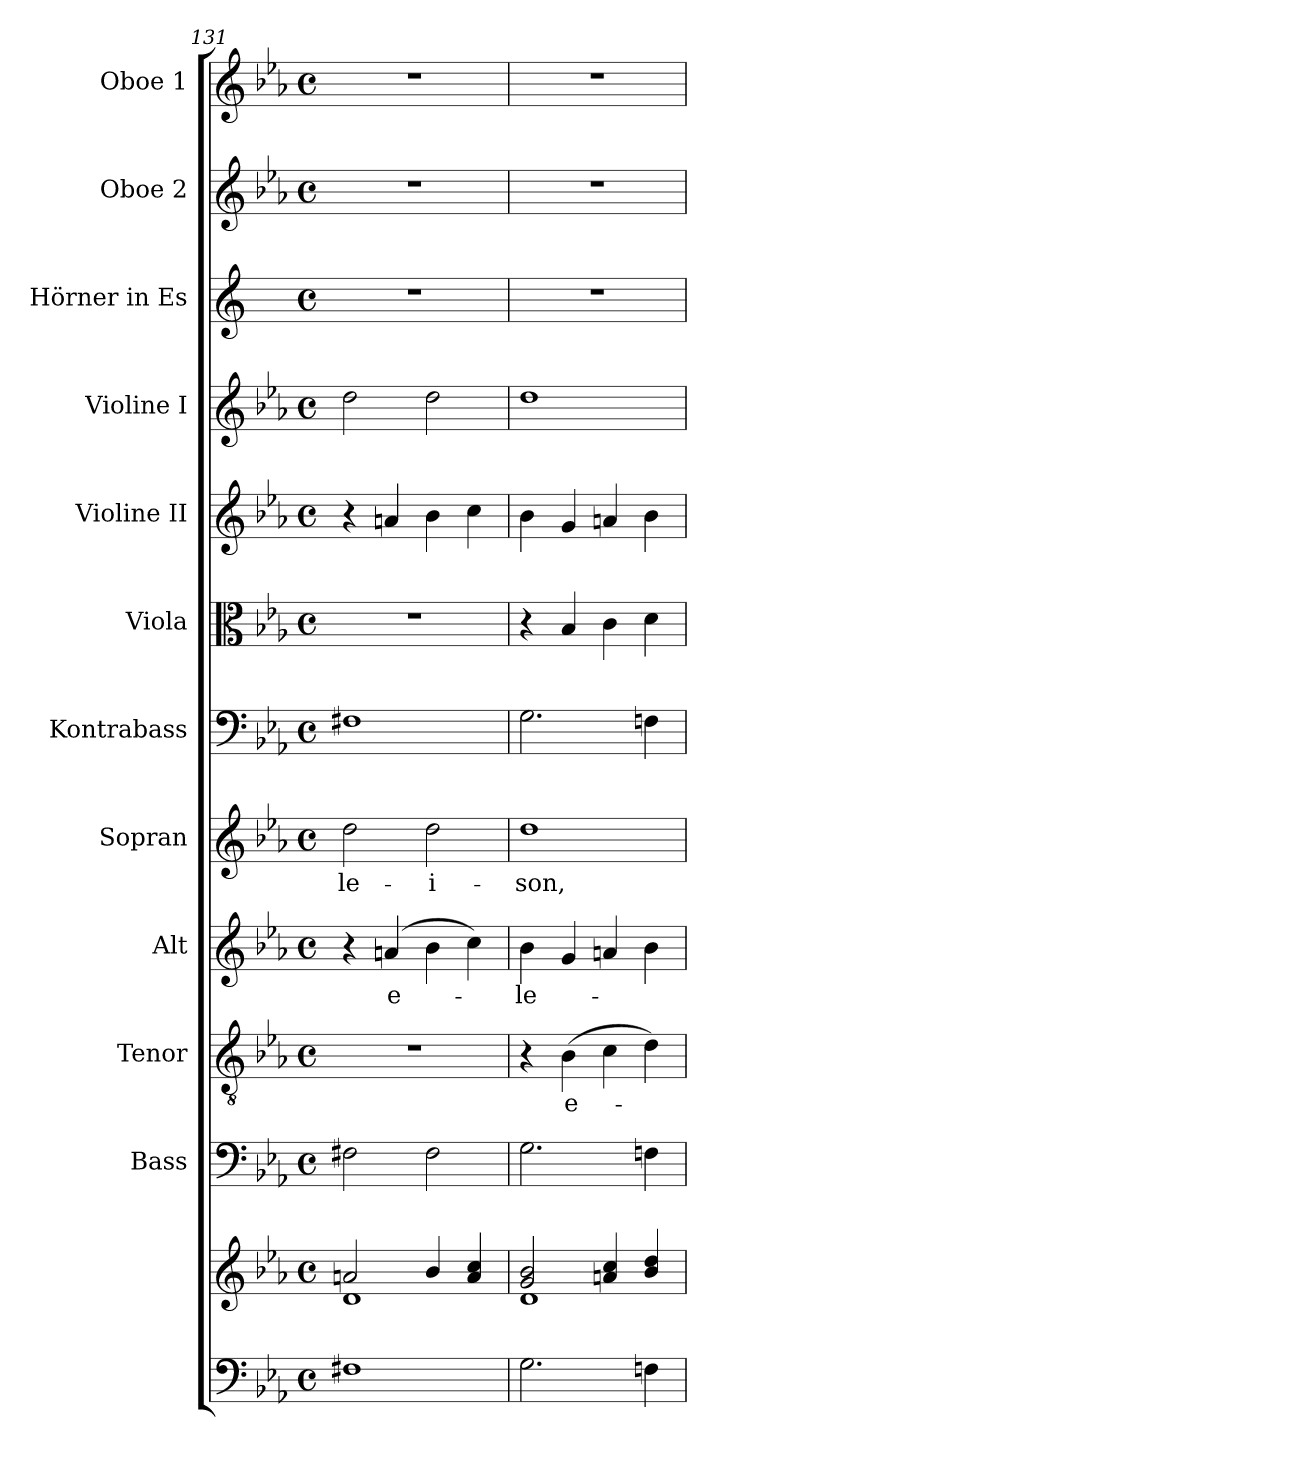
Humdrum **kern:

**kern	**kern	**kern	**kern	**text	**kern	**text	**kern	**text	**kern	**kern	**kern	**kern	**kern	**kern	**kern
*part12	*part12	*part11	*part10	*part10	*part9	*part9	*part8	*part8	*part7	*part6	*part5	*part4	*part3	*part2	*part1
*staff13	*staff12	*staff11	*staff10	*staff10	*staff9	*staff9	*staff8	*staff8	*staff7	*staff6	*staff5	*staff4	*staff3	*staff2	*staff1
*	*	*I"Bass	*I"Tenor	*	*I"Alt	*	*I"Sopran	*	*I"Kontrabass	*I"Viola	*I"Violine II	*I"Violine I	*I"Hörner in Es	*I"Oboe 2	*I"Oboe 1
*	*	*I'B.	*I'T.	*	*I'A.	*	*I'S.	*	*I'Kb.	*I'Vla.	*I'Vl. II	*I'Vl. I	*	*I'Ob. 2	*I'Ob. 1
*clefF4	*clefG2	*clefF4	*clefGv2	*	*clefG2	*	*clefG2	*	*clefF4	*clefC3	*clefG2	*clefG2	*clefG2	*clefG2	*clefG2
*	*	*	*	*	*	*	*	*	*ITrd7c12	*	*	*	*ITrd5c9	*	*
*k[b-e-a-]	*k[b-e-a-]	*k[b-e-a-]	*k[b-e-a-]	*	*k[b-e-a-]	*	*k[b-e-a-]	*	*k[b-e-a-]	*k[b-e-a-]	*k[b-e-a-]	*k[b-e-a-]	*k[b-e-a-]	*k[b-e-a-]	*k[b-e-a-]
*E-:	*E-:	*E-:	*E-:	*	*E-:	*	*E-:	*	*E-:	*E-:	*E-:	*E-:	*E-:	*E-:	*E-:
*M4/4	*M4/4	*M4/4	*M4/4	*	*M4/4	*	*M4/4	*	*M4/4	*M4/4	*M4/4	*M4/4	*M4/4	*M4/4	*M4/4
*met(c)	*met(c)	*met(c)	*met(c)	*	*met(c)	*	*met(c)	*	*met(c)	*met(c)	*met(c)	*met(c)	*met(c)	*met(c)	*met(c)
=131	=131	=131	=131	=131	=131	=131	=131	=131	=131	=131	=131	=131	=131	=131	=131
*	*^	*	*	*	*	*	*	*	*	*	*	*	*	*	*
!	!	!	!	!	!	!	!	!	!LO:LY:b	!	!	!	!	!	!	!
1F#X	2an/	1d	2F#X\	1r	.	4r	.	2dd\	-le-	1FF#X	1r	4r	2dd\	1r	1r	1r
!	!	!	!	!	!	!	!LO:LY:b	!	!	!	!	!	!	!	!	!
.	.	.	.	.	.	(4an/	e-	.	.	.	.	4an/	.	.	.	.
!	!	!	!	!	!	!	!	!	!LO:LY:b	!	!	!	!	!	!	!
.	4b-/	.	2F#\	.	.	4b-\	.	2dd\	-i-	.	.	4b-\	2dd\	.	.	.
.	4a/ 4cc/	.	.	.	.	4cc\)	.	.	.	.	.	4cc\	.	.	.	.
!!LO:PB:g=z
=132	=132	=132	=132	=132	=132	=132	=132	=132	=132	=132	=132	=132	=132	=132	=132	=132
!	!	!	!	!	!	!	!LO:LY:b	!	!LO:LY:b	!	!	!	!	!	!	!
2.G\	2g/ 2b-/	1d	2.G\	4r	.	4b-\	-le-	1dd	-son,	2.GG\	4r	4b-\	1dd	1r	1r	1r
!	!	!	!	!	!LO:LY:b	!	!	!	!	!	!	!	!	!	!	!
.	.	.	.	(>4B-\	e-	4g/	.	.	.	.	4B-/	4g/	.	.	.	.
.	4an/ 4cc/	.	.	4c\	.	4an/	.	.	.	.	4c\	4an/	.	.	.	.
4Fn\	4b-/ 4dd/	.	4Fn\	4d\)	.	4b-\	.	.	.	4FFn\	4d\	4b-\	.	.	.	.
*	*v	*v	*	*	*	*	*	*	*	*	*	*	*	*	*	*
=	=	=	=	=	=	=	=	=	=	=	=	=	=	=	=
*-	*-	*-	*-	*-	*-	*-	*-	*-	*-	*-	*-	*-	*-	*-	*-
